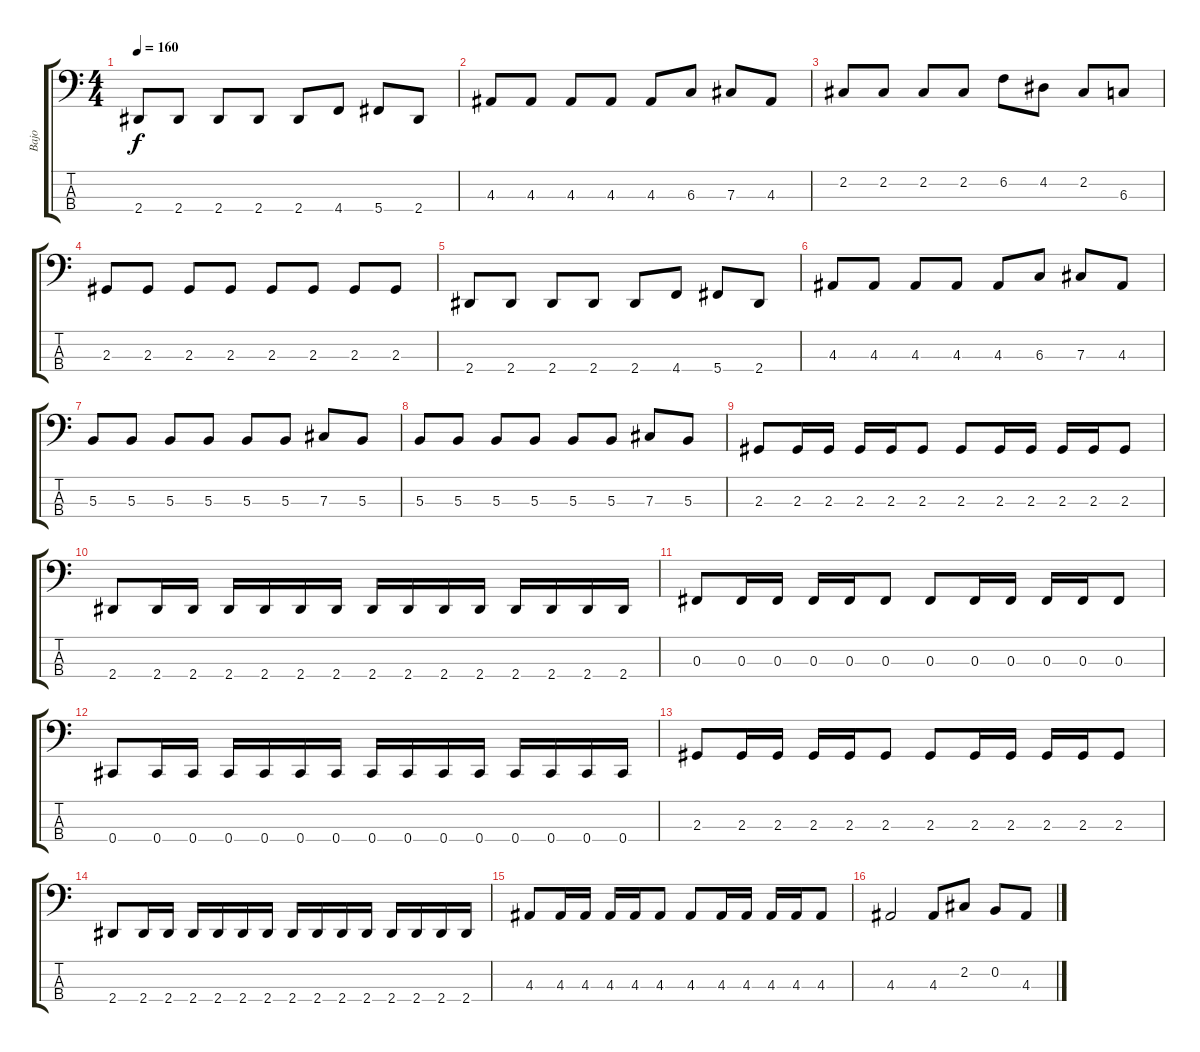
\track ("Bajo" "Bajo") {instrument electricbasspick}
\staff {score tabs}
\tuning (E2 B1 Gb1 Db1) {hide}
\ts (4 4)
\tempo 160
\clef f4
\ks c
2.4.8{dy f} 2.4.8 2.4.8 2.4.8 2.4.8 4.4.8 5.4.8 2.4.8 |
4.3.8 4.3.8 4.3.8 4.3.8 4.3.8 6.3.8 7.3.8 4.3.8 |
2.2.8 2.2.8 2.2.8 2.2.8 6.2.8 4.2.8 2.2.8 6.3.8 |
2.3.8 2.3.8 2.3.8 2.3.8 2.3.8 2.3.8 2.3.8 2.3.8 |
2.4.8 2.4.8 2.4.8 2.4.8 2.4.8 4.4.8 5.4.8 2.4.8 |
4.3.8 4.3.8 4.3.8 4.3.8 4.3.8 6.3.8 7.3.8 4.3.8 |
5.3.8 5.3.8 5.3.8 5.3.8 5.3.8 5.3.8 7.3.8 5.3.8 |
5.3.8 5.3.8 5.3.8 5.3.8 5.3.8 5.3.8 7.3.8 5.3.8 |
2.3.8 2.3.16 2.3.16 2.3.16 2.3.16 2.3.8 2.3.8 2.3.16 2.3.16 2.3.16 2.3.16 2.3.8 |
2.4.8 2.4.16 2.4.16 2.4.16 2.4.16 2.4.16 2.4.16 2.4.16 2.4.16 2.4.16 2.4.16 2.4.16 2.4.16 2.4.16 2.4.16 |
0.3.8 0.3.16 0.3.16 0.3.16 0.3.16 0.3.8 0.3.8 0.3.16 0.3.16 0.3.16 0.3.16 0.3.8 |
0.4.8 0.4.16 0.4.16 0.4.16 0.4.16 0.4.16 0.4.16 0.4.16 0.4.16 0.4.16 0.4.16 0.4.16 0.4.16 0.4.16 0.4.16 |
2.3.8 2.3.16 2.3.16 2.3.16 2.3.16 2.3.8 2.3.8 2.3.16 2.3.16 2.3.16 2.3.16 2.3.8 |
2.4.8 2.4.16 2.4.16 2.4.16 2.4.16 2.4.16 2.4.16 2.4.16 2.4.16 2.4.16 2.4.16 2.4.16 2.4.16 2.4.16 2.4.16 |
4.3.8 4.3.16 4.3.16 4.3.16 4.3.16 4.3.8 4.3.8 4.3.16 4.3.16 4.3.16 4.3.16 4.3.8 |
4.3.2 4.3.8 2.2.8 0.2.8 4.3.8
